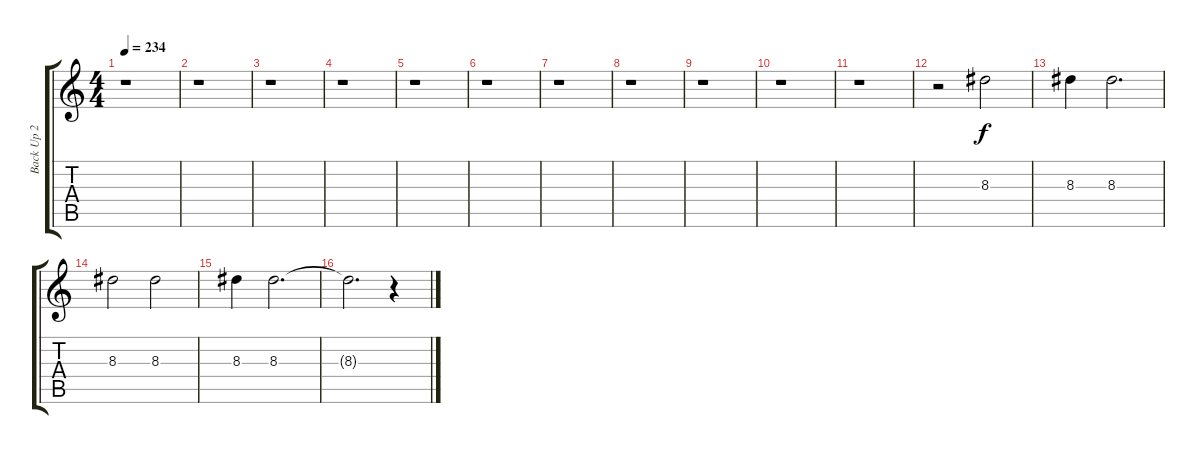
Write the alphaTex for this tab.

\track ("Back Up 2" "Back Up 2") {instrument electricguitarclean}
\staff {score tabs}
\tuning (E4 B3 G3 D3 A2 E2) {hide}
\ts (4 4)
\tempo 234
\clef g2
\ks c
r.1{dy f} |
r.1 |
r.1 |
r.1 |
r.1 |
r.1 |
r.1 |
r.1 |
r.1 |
r.1 |
r.1 |
r.2 8.3.2 |
8.3.4 8.3.2{d} |
8.3.2 8.3.2 |
8.3.4 8.3.2{d} |
8.3{t}.2{d} r.4
